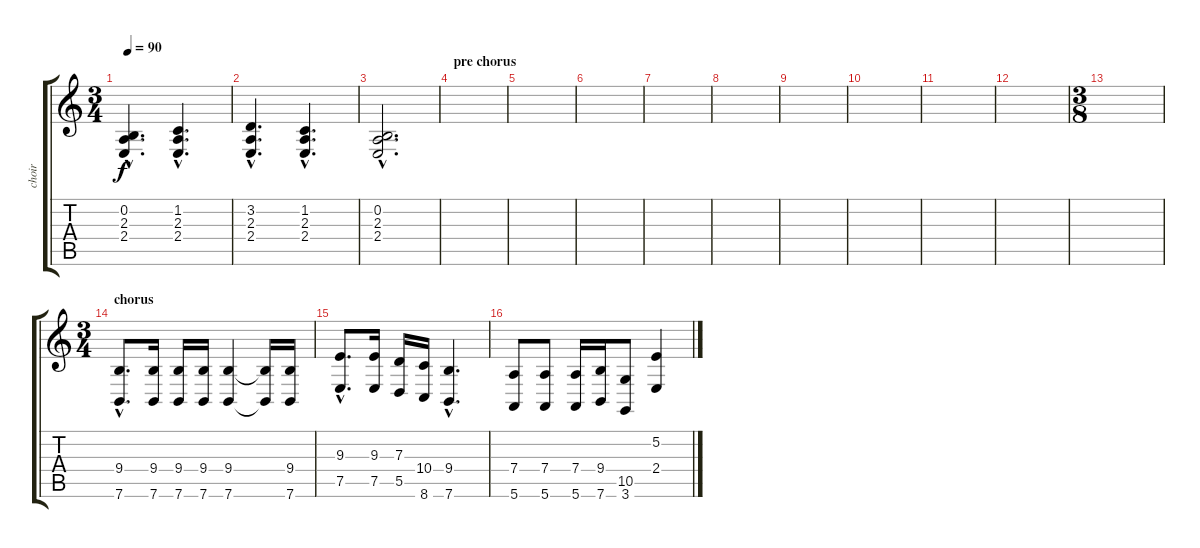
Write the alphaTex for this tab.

\track ("choir" "choir") {instrument choiraahs}
\staff {score tabs}
\tuning (E4 B3 G3 D3 A2 E2) {hide}
\ts (3 4)
\tempo 90
\clef g2
\ks c
(0.2{hac} 2.3{hac} 2.4{hac}).4{d dy f} (1.2{hac} 2.3{hac} 2.4{hac}).4{d} |
(3.2{hac} 2.3{hac} 2.4{hac}).4{d} (1.2{hac} 2.3{hac} 2.4{hac}).4{d} |
(0.2{hac} 2.3{hac} 2.4{hac}).2{d} |
\section ("" "pre chorus")
|
|
|
|
|
|
|
|
|
\ts (3 8)
|
\ts (3 4)
\section ("" "chorus")
(9.4{hac} 7.6{hac}).8{d volume 12} (9.4 7.6).16 (9.4 7.6).16 (9.4 7.6).16 (9.4 7.6).4 (9.4{t} 7.6{t}).16 (9.4 7.6).16 |
(9.3{hac} 7.5{hac}).8{d} (9.3 7.5).16 (7.3 5.5).16 (10.4 8.6).16 (9.4{hac} 7.6{hac}).4{d} |
(7.4 5.6).8 (7.4 5.6).8 (7.4 5.6).16 (9.4 7.6).16 (10.5 3.6).8 (5.2 2.4).4
